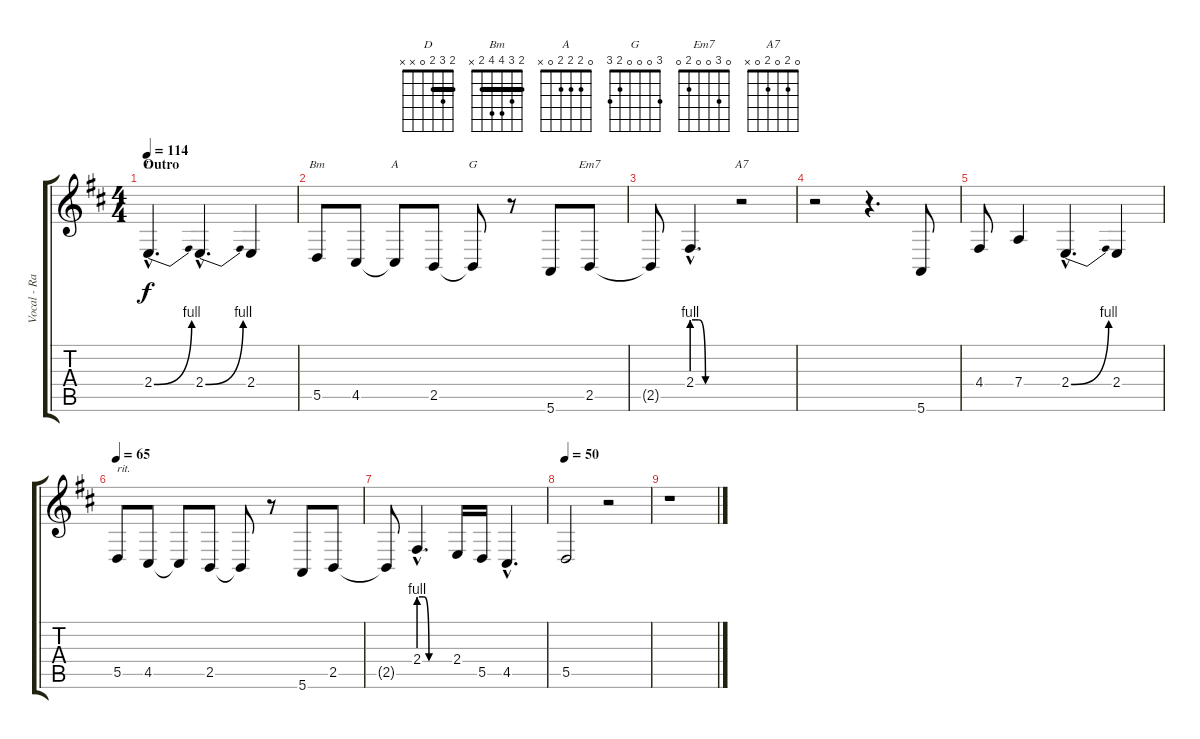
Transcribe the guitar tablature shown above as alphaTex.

\track ("Vocal - Ralph McTell" "Vocal - Ra") {instrument flute}
\staff {score tabs}
\tuning (E4 B3 G3 D3 A2 E2) {hide}
\chord ("D" 2 3 2 0 x x) {barre 2}
\chord ("Bm" 2 3 4 4 2 x) {barre 2}
\chord ("A" 0 2 2 2 0 x)
\chord ("G" 3 0 0 0 2 3)
\chord ("Em7" 0 3 0 0 2 0)
\chord ("A7" 0 2 0 2 0 x)
\ts (4 4)
\section ("" "Outro")
\tempo 114
\clef g2
\ks d
2.4{be (bend 0 0 60 4) hac}.4{d ch "D" dy f} 2.4{be (bend 0 0 60 4) hac}.4{d} 2.4.4 |
5.5.8{ch "Bm"} 4.5.8 4.5{t}.8{ch "A"} 2.5.8 2.5{t}.8{ch "G"} r.8 5.6.8 2.5.8{ch "Em7"} |
2.5{t}.8 2.4{be (custom 0 4 10 4 20 0 40 0 60 0) hac}.4{d} r.2{ch "A7"} |
r.2 r.4{d} 5.6.8 |
4.4.8 7.4.4 2.4{be (bend 0 0 60 4) hac}.4{d} 2.4.4 |
\tempo 65
5.5.8{txt "rit."} 4.5.8 4.5{t}.8 2.5.8 2.5{t}.8 r.8 5.6.8 2.5.8 |
2.5{t}.8 2.4{be (custom 0 4 10 4 20 0 40 0 60 0) hac}.4{d} 2.4.16 5.5.16 4.5{hac}.4{d} |
\tempo 50
5.5.2 r.2 |
r.1
